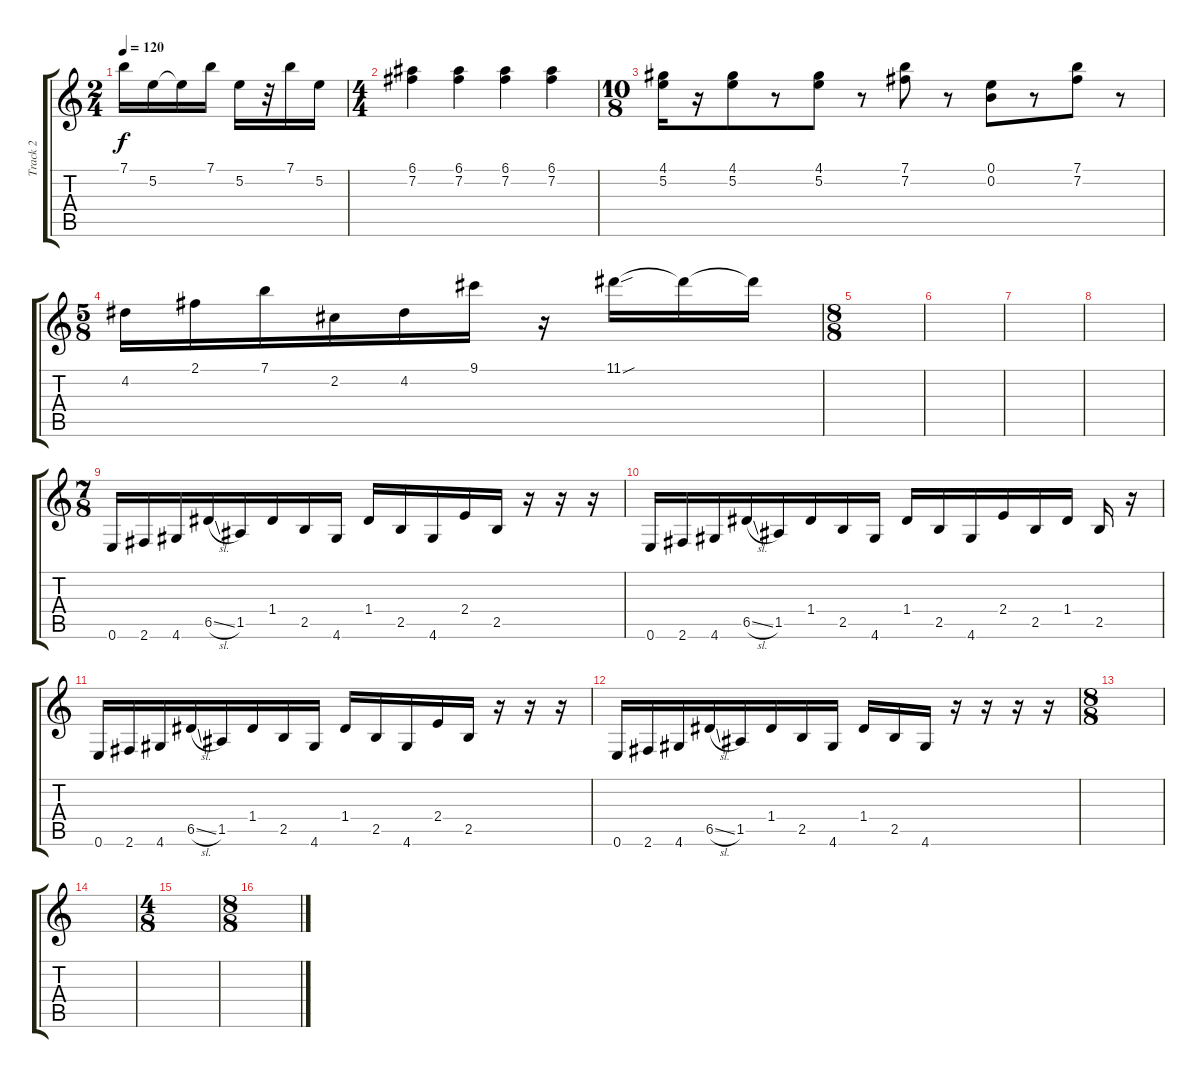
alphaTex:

\track ("Track 2" "Track 2") {instrument distortionguitar}
\staff {score tabs}
\tuning (E4 B3 G3 D3 A2 E2) {hide}
\ts (2 4)
\tempo 120
\clef g2
\ks c
7.1.16{dy f} 5.2.16 5.2{t}.16 7.1.16 5.2.16 r.32 7.1.16 5.2.16 |
\ts (4 4)
(6.1 7.2).4 (6.1 7.2).4 (6.1 7.2).4 (6.1 7.2).4 |
\ts (10 8)
(4.1 5.2).16 r.16 (4.1 5.2).8 r.8 (4.1 5.2).8 r.8 (7.1 7.2).8 r.8 (0.1 0.2).8 r.8 (7.1 7.2).8 r.8 |
\ts (5 8)
4.2.16 2.1.16 7.1.16 2.2.16 4.2.16 9.1.16 r.16 11.1{sou}.16 11.1{t}.16 11.1{t}.16 |
\ts (8 8)
|
|
|
|
\ts (7 8)
0.6.16 2.6.16 4.6.16 6.5{sl}.16 1.5.16 1.4.16 2.5.16 4.6.16 1.4.16 2.5.16 4.6.16 2.4.16 2.5.16 r.16 r.16 r.16 |
0.6.16 2.6.16 4.6.16 6.5{sl}.16 1.5.16 1.4.16 2.5.16 4.6.16 1.4.16 2.5.16 4.6.16 2.4.16 2.5.16 1.4.16 2.5.16 r.16 |
0.6.16 2.6.16 4.6.16 6.5{sl}.16 1.5.16 1.4.16 2.5.16 4.6.16 1.4.16 2.5.16 4.6.16 2.4.16 2.5.16 r.16 r.16 r.16 |
0.6.16 2.6.16 4.6.16 6.5{sl}.16 1.5.16 1.4.16 2.5.16 4.6.16 1.4.16 2.5.16 4.6.16 r.16 r.16 r.16 r.16 |
\ts (8 8)
|
|
\ts (4 8)
|
\ts (8 8)
